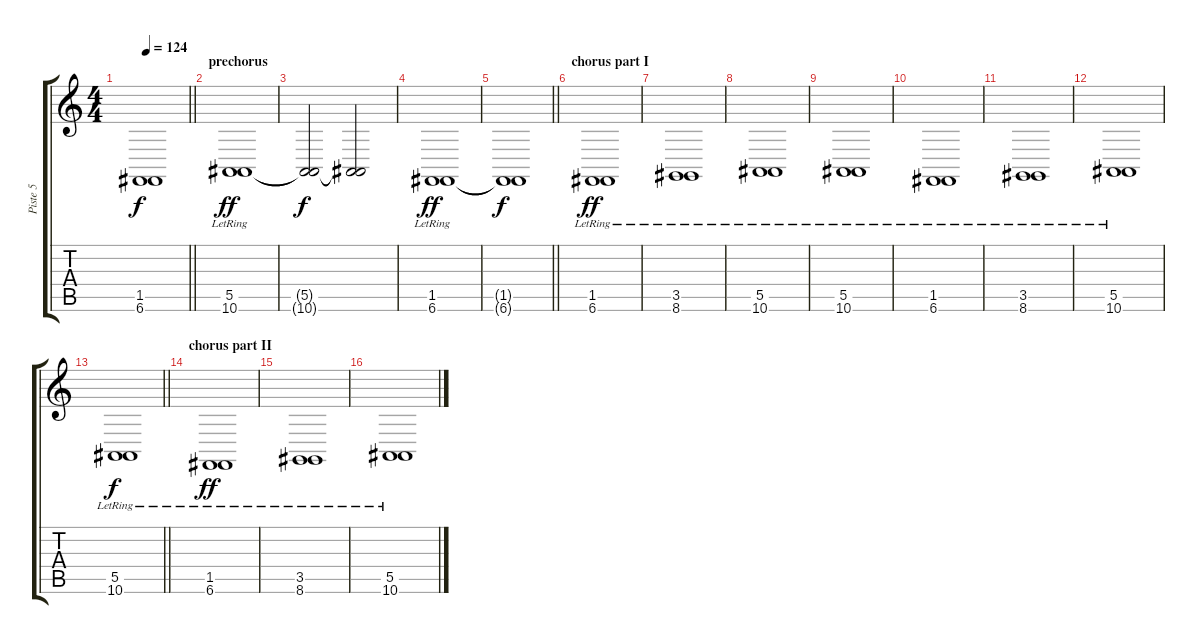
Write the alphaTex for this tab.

\track ("Piste 5" "Piste 5") {instrument brightacousticpiano}
\staff {score tabs}
\tuning (C4 G3 Eb3 Bb2 F2 C2) {hide}
\ts (4 4)
\tempo 124
\clef g2
\barLineRight lightlight
\ks c
(1.5{t} 6.6{t}).1{dy f} |
\section ("" "prechorus")
(5.5{lr} 10.6{lr}).1{dy ff} |
(5.5{t} 10.6{t}).2{dy f} (5.5{t} 10.6{t}).2 |
(1.5{lr} 6.6{lr}).1{dy ff} |
\barLineRight lightlight
(1.5{t} 6.6{t}).1{dy f} |
\section ("" "chorus part I")
(1.5{lr} 6.6{lr}).1{dy ff} |
(3.5{lr} 8.6{lr}).1 |
(5.5{lr} 10.6{lr}).1 |
(5.5{lr} 10.6{lr}).1 |
(1.5{lr} 6.6{lr}).1 |
(3.5{lr} 8.6{lr}).1 |
(5.5{lr} 10.6{lr}).1 |
\barLineRight lightlight
(5.5{lr} 10.6{lr}).1{dy f} |
\section ("" "chorus part II")
(1.5{lr} 6.6{lr}).1{dy ff} |
(3.5{lr} 8.6{lr}).1 |
(5.5{lr} 10.6{lr}).1
